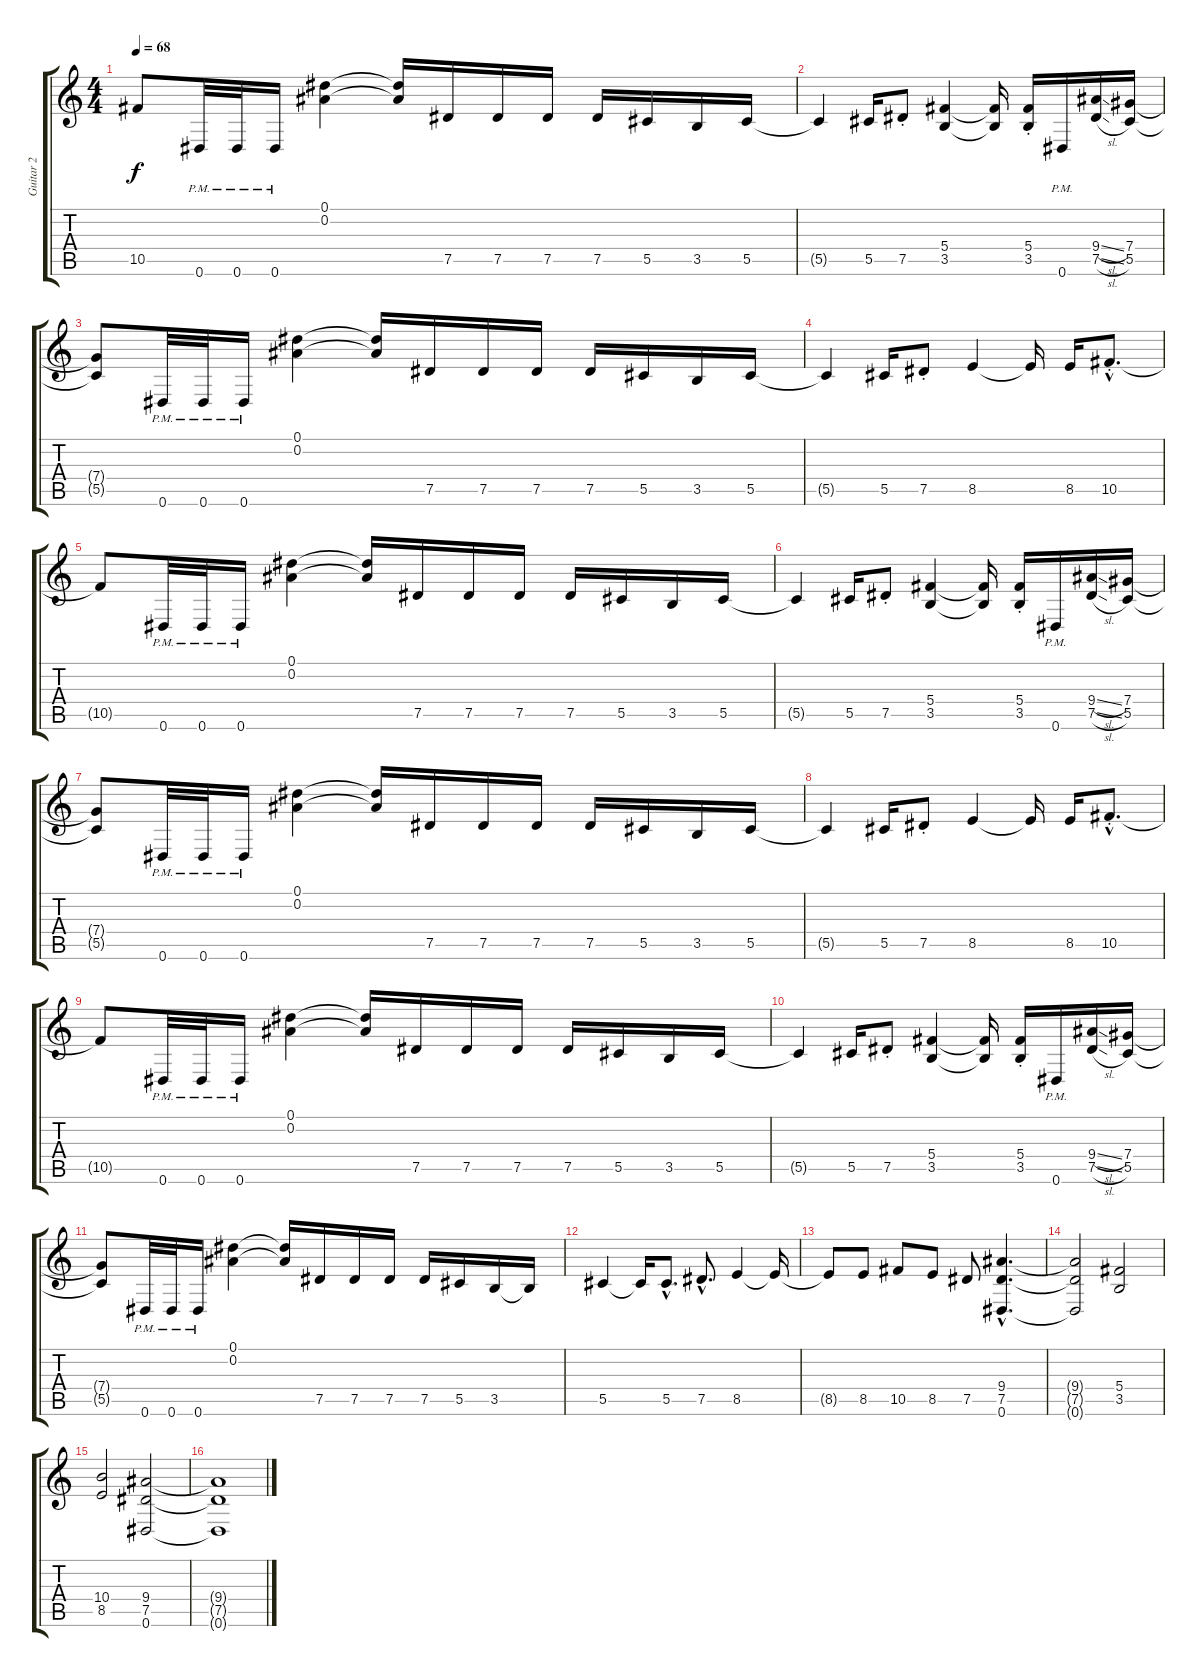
\track ("Guitar 2" "Guitar 2") {instrument overdrivenguitar}
\staff {score tabs}
\tuning (Eb4 Bb3 Gb3 Db3 Ab2 Eb2) {hide}
\ts (4 4)
\tempo 68
\clef g2
\ks c
10.5{t}.8{dy f} 0.6{pm}.32 0.6{pm}.32 0.6{pm}.16 (0.1 0.2).4 (0.1{t} 0.2{t}).16 7.5.16 7.5.16 7.5.16 7.5.16 5.5.16 3.5.16 5.5.16 |
5.5{t}.4 5.5.16 7.5{st}.8 (5.4 3.5).4 (5.4{t} 3.5{t}).16 (5.4{st} 3.5{st}).16 0.6{pm}.16 (9.4{sl} 7.5{sl}).16 (7.4 5.5).16 |
(7.4{t} 5.5{t}).8 0.6{pm}.32 0.6{pm}.32 0.6{pm}.16 (0.1 0.2).4 (0.1{t} 0.2{t}).16 7.5.16 7.5.16 7.5.16 7.5.16 5.5.16 3.5.16 5.5.16 |
5.5{t}.4 5.5.16 7.5{st}.8 8.5.4 8.5{t}.16 8.5.16 10.5{hac st}.8{d} |
10.5{t}.8 0.6{pm}.32 0.6{pm}.32 0.6{pm}.16 (0.1 0.2).4 (0.1{t} 0.2{t}).16 7.5.16 7.5.16 7.5.16 7.5.16 5.5.16 3.5.16 5.5.16 |
5.5{t}.4 5.5.16 7.5{st}.8 (5.4 3.5).4 (5.4{t} 3.5{t}).16 (5.4{st} 3.5{st}).16 0.6{pm}.16 (9.4{sl} 7.5{sl}).16 (7.4 5.5).16 |
(7.4{t} 5.5{t}).8 0.6{pm}.32 0.6{pm}.32 0.6{pm}.16 (0.1 0.2).4 (0.1{t} 0.2{t}).16 7.5.16 7.5.16 7.5.16 7.5.16 5.5.16 3.5.16 5.5.16 |
5.5{t}.4 5.5.16 7.5{st}.8 8.5.4 8.5{t}.16 8.5.16 10.5{hac st}.8{d} |
10.5{t}.8 0.6{pm}.32 0.6{pm}.32 0.6{pm}.16 (0.1 0.2).4 (0.1{t} 0.2{t}).16 7.5.16 7.5.16 7.5.16 7.5.16 5.5.16 3.5.16 5.5.16 |
5.5{t}.4 5.5.16 7.5{st}.8 (5.4 3.5).4 (5.4{t} 3.5{t}).16 (5.4{st} 3.5{st}).16 0.6{pm}.16 (9.4{sl} 7.5{sl}).16 (7.4 5.5).16 |
(7.4{t} 5.5{t}).8 0.6{pm}.32 0.6{pm}.32 0.6{pm}.16 (0.1 0.2).4 (0.1{t} 0.2{t}).16 7.5.16 7.5.16 7.5.16 7.5.16 5.5.16 3.5.16 3.5{t}.16 |
5.5.4 5.5{t}.16 5.5{hac}.8{d} 7.5{hac}.8{d} 8.5.4 8.5{t}.16 |
8.5{t}.8 8.5.8 10.5.8 8.5.8 7.5.8 (9.4{hac} 7.5{hac} 0.6{hac}).4{d} |
(9.4{t} 7.5{t} 0.6{t}).2 (5.4 3.5).2 |
(10.4 8.5).2 (9.4 7.5 0.6).2 |
(9.4{t} 7.5{t} 0.6{t}).1
